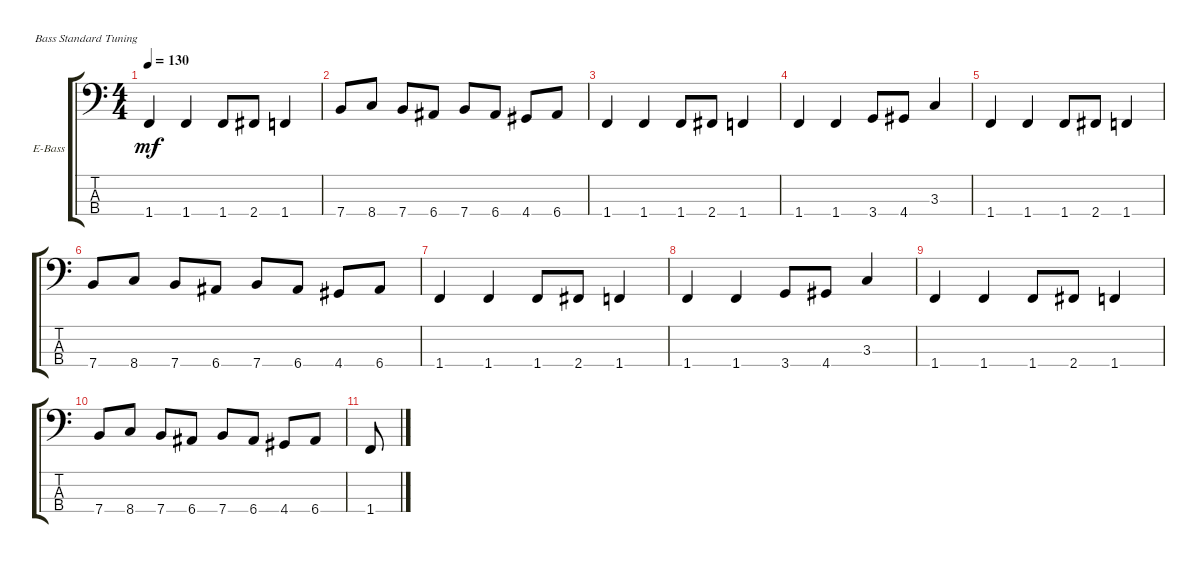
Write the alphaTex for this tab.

\defaultSystemsLayout 4
\bracketExtendMode groupsimilarinstruments
\firstSystemTrackNameOrientation horizontal
\otherSystemsTrackNameOrientation horizontal
\track ("Electric Bass" "E-Bass") {instrument electricbassfinger}
\staff {score tabs}
\tuning (G2 D2 A1 E1)
\ts (4 4)
\tempo 130
\clef f4
\ks c
1.4.4{dy mf} 1.4.4 1.4.8 2.4.8 1.4.4 |
7.4.8 8.4.8 7.4.8 6.4.8 7.4.8 6.4.8 4.4.8 6.4.8 |
1.4.4 1.4.4 1.4.8 2.4.8 1.4.4 |
1.4.4 1.4.4 3.4.8 4.4.8 3.3.4 |
1.4.4 1.4.4 1.4.8 2.4.8 1.4.4 |
7.4.8 8.4.8 7.4.8 6.4.8 7.4.8 6.4.8 4.4.8 6.4.8 |
1.4.4 1.4.4 1.4.8 2.4.8 1.4.4 |
1.4.4 1.4.4 3.4.8 4.4.8 3.3.4 |
1.4.4 1.4.4 1.4.8 2.4.8 1.4.4 |
7.4.8 8.4.8 7.4.8 6.4.8 7.4.8 6.4.8 4.4.8 6.4.8 |
1.4.8
